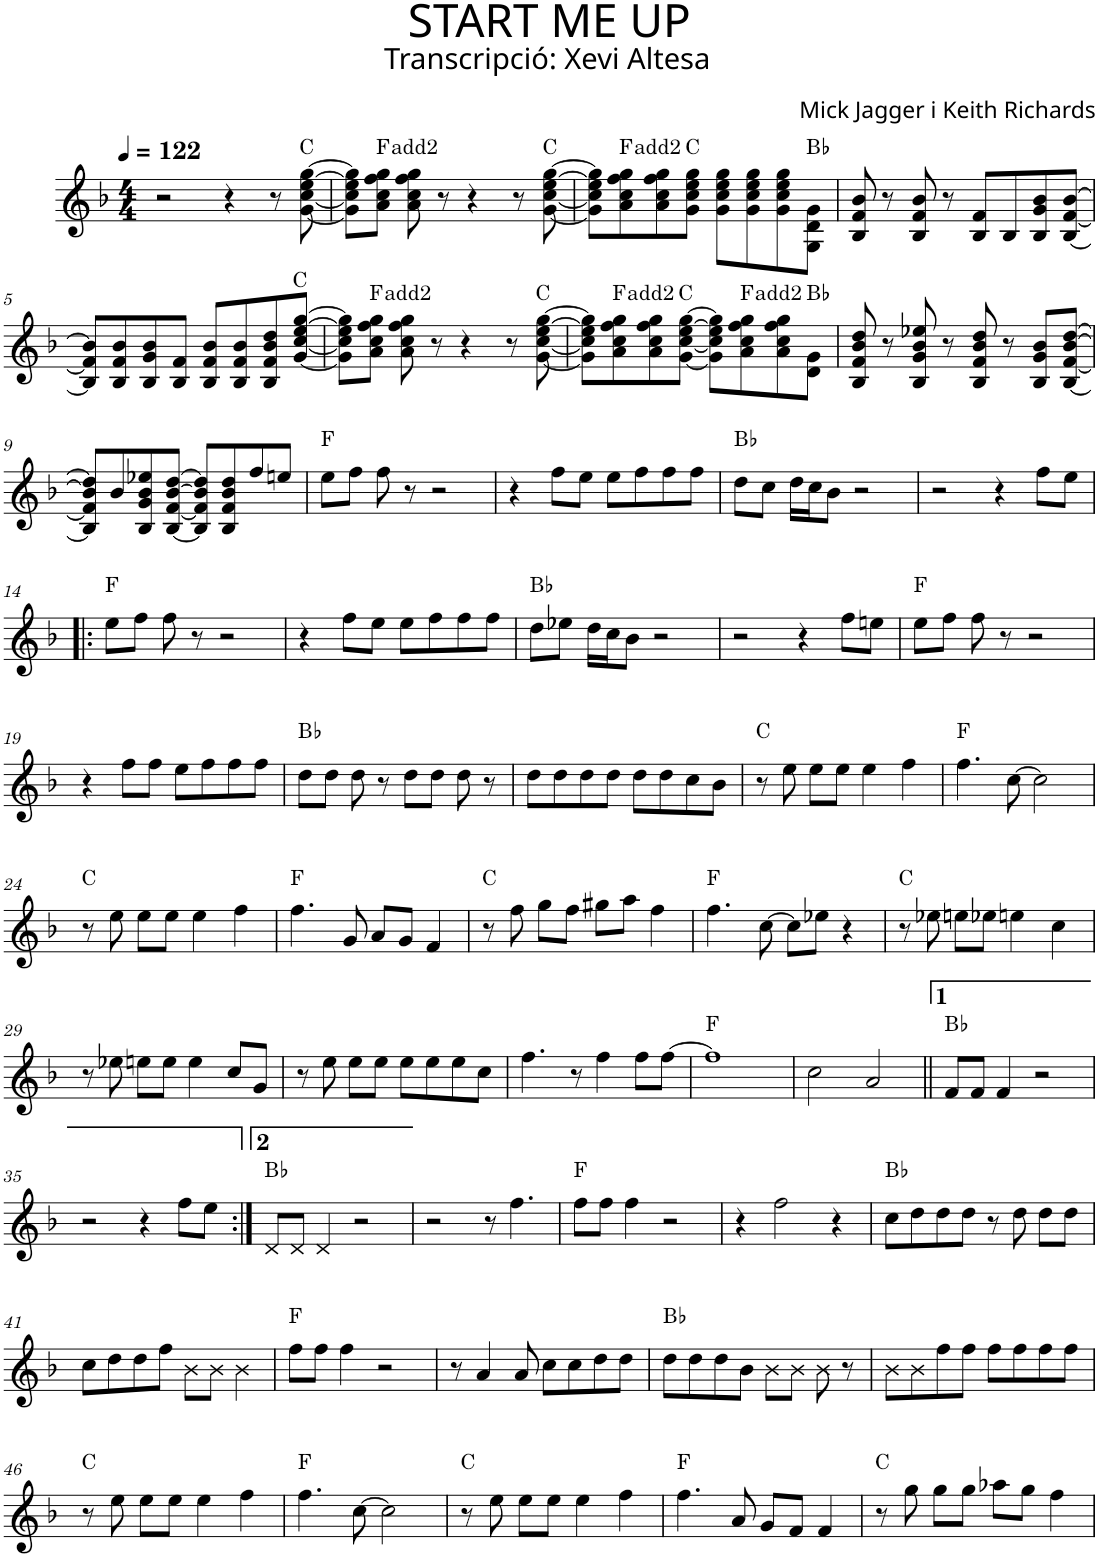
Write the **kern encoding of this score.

**kern	**harte
*part1	*part1
*staff1	*
*I"P1	*
*clefG2	*
*k[b-]	*
*F:	*
*M4/4	*
*MM122	*
=1	=1
2r	.
4r	.
8r	.
[<8g\ [<8cc\ [>8ee\ [>8gg\	C:maj
=2	=2
8g\] 8cc\] 8ee\] 8gg\]L	.
8a\ 8cc\ 8ff\ 8gg\J	F:maj(2)
8a\ 8cc\ 8ff\ 8gg\	.
8r	.
4r	.
8r	.
[<8g\ [<8cc\ [>8ee\ [>8gg\	C:maj
=3	=3
8g\] 8cc\] 8ee\] 8gg\]L	.
8a\ 8cc\ 8ff\ 8gg\	F:maj(2)
8a\ 8cc\ 8ff\ 8gg\	.
8g\ 8cc\ 8ee\ 8gg\J	C:maj
8g\ 8cc\ 8ee\ 8gg\L	.
8g\ 8cc\ 8ee\ 8gg\	.
8g\ 8cc\ 8ee\ 8gg\	.
8G\ 8d\ 8g\J	Bb:maj
=4	=4
8B-/ 8f/ 8b-/	.
8r	.
8B-/ 8f/ 8b-/	.
8r	.
8B-/ 8f/L	.
8B-/	.
8B-/ 8g/ 8b-/	.
[<8B-/ [<8f/ [>8b-/J	.
!!LO:LB:g=z
=5	=5
8B-/] 8f/] 8b-/]L	.
8B-/ 8f/ 8b-/	.
8B-/ 8g/ 8b-/	.
8B-/ 8f/J	.
8B-/ 8f/ 8b-/L	.
8B-/ 8f/ 8b-/	.
8B-/ 8f/ 8b-/ 8dd/	.
[<8g/ [<8cc/ [>8ee/ [>8gg/J	C:maj
=6	=6
8g\] 8cc\] 8ee\] 8gg\]L	.
8a\ 8cc\ 8ff\ 8gg\J	F:maj(2)
8a\ 8cc\ 8ff\ 8gg\	.
8r	.
4r	.
8r	.
[<8g\ [<8cc\ [>8ee\ [>8gg\	C:maj
=7	=7
8g\] 8cc\] 8ee\] 8gg\]L	.
8a\ 8cc\ 8ff\ 8gg\	F:maj(2)
8a\ 8cc\ 8ff\ 8gg\	.
[<8g\ [<8cc\ [>8ee\ [>8gg\J	C:maj
8g\] 8cc\] 8ee\] 8gg\]L	.
8a\ 8cc\ 8ff\ 8gg\	F:maj(2)
8a\ 8cc\ 8ff\ 8gg\	.
8d\ 8g\J	Bb:maj
=8	=8
8B-/ 8f/ 8b-/ 8dd/	.
8r	.
8B-/ 8g/ 8b-/ 8ee-X/	.
8r	.
8B-/ 8f/ 8b-/ 8dd/	.
8r	.
8B-/ 8g/ 8b-/L	.
[<8B-/ [<8f/ [>8b-/ [>8dd/J	.
!!LO:LB:g=z
=9	=9
8B-/] 8f/] 8b-/] 8dd/]L	.
8b-/	.
8B-/ 8g/ 8b-/ 8ee-X/	.
[<8B-/ [<8f/ [>8b-/ [>8dd/J	.
8B-/] 8f/] 8b-/] 8dd/]L	.
8B-/ 8f/ 8b-/ 8dd/	.
8ff/	.
8een/J	.
=10	=10
8ee\L	F:maj
8ff\J	.
8ff\	.
8r	.
2r	.
=11	=11
4r	.
8ff\L	.
8ee\J	.
8ee\L	.
8ff\	.
8ff\	.
8ff\J	.
=12	=12
8dd\L	Bb:maj
8cc\J	.
16dd\LL	.
16cc\J	.
8b-\J	.
2r	.
=13	=13
2r	.
4r	.
8ff\L	.
8ee\J	.
!!LO:LB:g=z
=14!|:	=14!|:
8ee\L	F:maj
8ff\J	.
8ff\	.
8r	.
2r	.
=15	=15
4r	.
8ff\L	.
8ee\J	.
8ee\L	.
8ff\	.
8ff\	.
8ff\J	.
=16	=16
8dd\L	Bb:maj
8ee-X\J	.
16dd\LL	.
16cc\J	.
8b-\J	.
2r	.
=17	=17
2r	.
4r	.
8ff\L	.
8een\J	.
=18	=18
8ee\L	F:maj
8ff\J	.
8ff\	.
8r	.
2r	.
!!LO:LB:g=z
=19	=19
4r	.
8ff\L	.
8ff\J	.
8ee\L	.
8ff\	.
8ff\	.
8ff\J	.
=20	=20
8dd\L	Bb:maj
8dd\J	.
8dd\	.
8r	.
8dd\L	.
8dd\J	.
8dd\	.
8r	.
=21	=21
8dd\L	.
8dd\	.
8dd\	.
8dd\J	.
8dd\L	.
8dd\	.
8cc\	.
8b-\J	.
=22	=22
8r	C:maj
8ee\	.
8ee\L	.
8ee\J	.
4ee\	.
4ff\	.
=23	=23
4.ff\	F:maj
[>8cc\	.
2cc\]	.
!!LO:LB:g=z
=24	=24
8r	C:maj
8ee\	.
8ee\L	.
8ee\J	.
4ee\	.
4ff\	.
=25	=25
4.ff\	F:maj
8g/	.
8a/L	.
8g/J	.
4f/	.
=26	=26
8r	C:maj
8ff\	.
8gg\L	.
8ff\J	.
8gg#X\L	.
8aa\J	.
4ff\	.
=27	=27
4.ff\	F:maj
[>8cc\	.
8cc\L]	.
8ee-X\J	.
4r	.
=28	=28
8r	C:maj
8ee-X\	.
8een\L	.
8ee-X\J	.
4een\	.
4cc\	.
!!LO:LB:g=z
=29	=29
8r	.
8ee-X\	.
8een\L	.
8ee\J	.
4ee\	.
8cc/L	.
8g/J	.
=30	=30
8r	.
8ee\	.
8ee\L	.
8ee\J	.
8ee\L	.
8ee\	.
8ee\	.
8cc\J	.
=31	=31
4.ff\	.
8r	.
4ff\	.
8ff\L	.
[>8ff\J	.
=32	=32
1ff]	F:maj
=33	=33
2cc\	.
2a/	.
=34||	=34||
8f/L	Bb:maj
8f/J	.
4f/	.
2r	.
!!LO:LB:g=z
=35	=35
2r	.
4r	.
8ff\L	.
8ee\J	.
=36:|!	=36:|!
8d/L	Bb:maj
8d/J	.
4d/	.
2r	.
=37	=37
2r	.
8r	.
4.ff\	.
=38	=38
8ff\L	F:maj
8ff\J	.
4ff\	.
2r	.
=39	=39
4r	.
2ff\	.
4r	.
=40	=40
8cc\L	Bb:maj
8dd\	.
8dd\	.
8dd\J	.
8r	.
8dd\	.
8dd\L	.
8dd\J	.
!!LO:LB:g=z
=41	=41
8cc\L	.
8dd\	.
8dd\	.
8ff\J	.
8b-\L	.
8b-\J	.
4b-\	.
=42	=42
8ff\L	F:maj
8ff\J	.
4ff\	.
2r	.
=43	=43
8r	.
4a/	.
8a/	.
8cc\L	.
8cc\	.
8dd\	.
8dd\J	.
=44	=44
8dd\L	Bb:maj
8dd\	.
8dd\	.
8b-\J	.
8b-\L	.
8b-\J	.
8b-\	.
8r	.
=45	=45
8b-\L	.
8b-\	.
8ff\	.
8ff\J	.
8ff\L	.
8ff\	.
8ff\	.
8ff\J	.
!!LO:LB:g=z
=46	=46
8r	C:maj
8ee\	.
8ee\L	.
8ee\J	.
4ee\	.
4ff\	.
=47	=47
4.ff\	F:maj
[>8cc\	.
2cc\]	.
=48	=48
8r	C:maj
8ee\	.
8ee\L	.
8ee\J	.
4ee\	.
4ff\	.
=49	=49
4.ff\	F:maj
8a/	.
8g/L	.
8f/J	.
4f/	.
=50	=50
8r	C:maj
8gg\	.
8gg\L	.
8gg\J	.
8aa-X\L	.
8gg\J	.
4ff\	.
=	=
*-	*-
